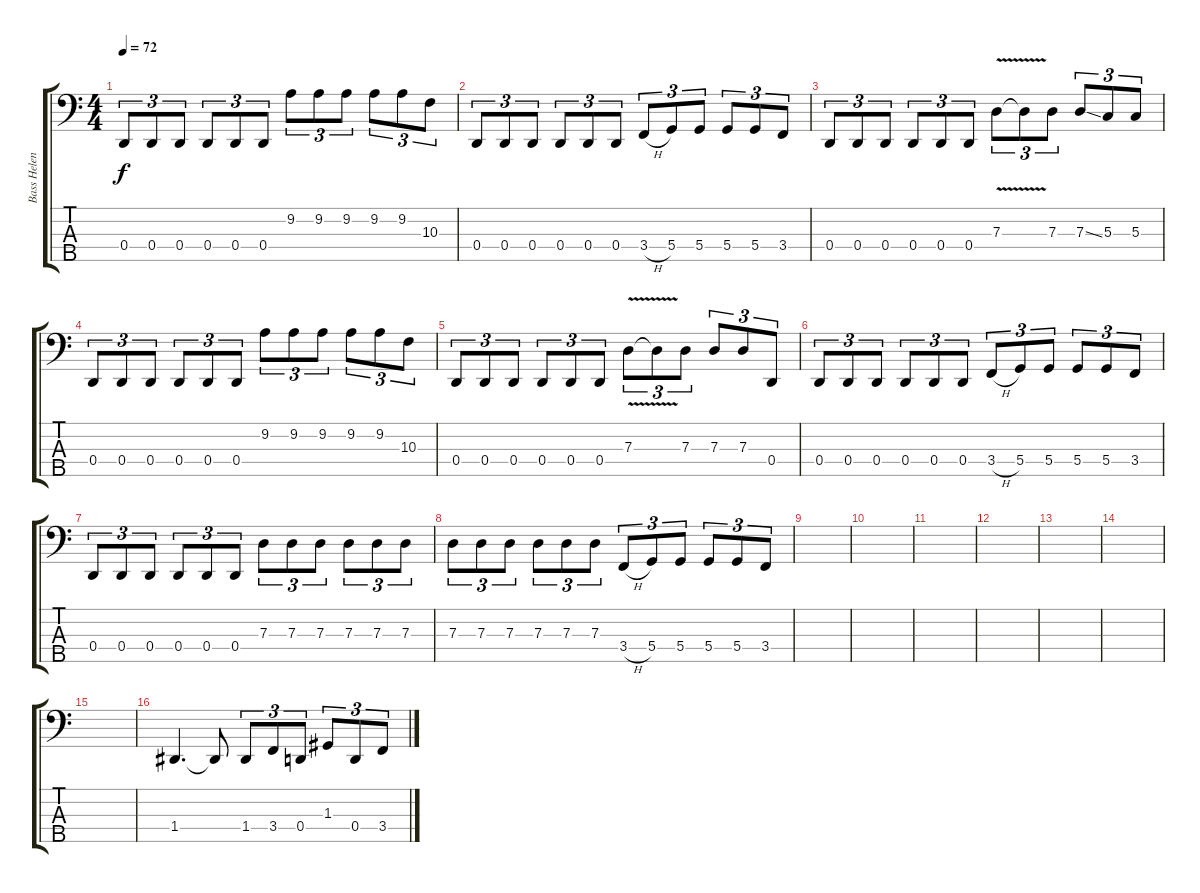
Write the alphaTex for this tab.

\track ("Bass Helen" "Bass Helen") {instrument electricbasspick}
\staff {score tabs}
\tuning (F2 C2 G1 D1 A0) {hide}
\ts (4 4)
\tempo 72
\clef f4
\ks c
0.4.8{tu (3 2) dy f} 0.4.8{tu (3 2)} 0.4.8{tu (3 2)} 0.4.8{tu (3 2)} 0.4.8{tu (3 2)} 0.4.8{tu (3 2)} 9.2.8{tu (3 2)} 9.2.8{tu (3 2)} 9.2.8{tu (3 2)} 9.2.8{tu (3 2)} 9.2.8{tu (3 2)} 10.3.8{tu (3 2)} |
0.4.8{tu (3 2)} 0.4.8{tu (3 2)} 0.4.8{tu (3 2)} 0.4.8{tu (3 2)} 0.4.8{tu (3 2)} 0.4.8{tu (3 2)} 3.4{h}.8{tu (3 2)} 5.4.8{tu (3 2)} 5.4.8{tu (3 2)} 5.4.8{tu (3 2)} 5.4.8{tu (3 2)} 3.4.8{tu (3 2)} |
0.4.8{tu (3 2)} 0.4.8{tu (3 2)} 0.4.8{tu (3 2)} 0.4.8{tu (3 2)} 0.4.8{tu (3 2)} 0.4.8{tu (3 2)} 7.3{v}.8{tu (3 2)} 7.3{t}.8{tu (3 2)} 7.3.8{tu (3 2)} 7.3{ss}.8{tu (3 2)} 5.3.8{tu (3 2)} 5.3.8{tu (3 2)} |
0.4.8{tu (3 2)} 0.4.8{tu (3 2)} 0.4.8{tu (3 2)} 0.4.8{tu (3 2)} 0.4.8{tu (3 2)} 0.4.8{tu (3 2)} 9.2.8{tu (3 2)} 9.2.8{tu (3 2)} 9.2.8{tu (3 2)} 9.2.8{tu (3 2)} 9.2.8{tu (3 2)} 10.3.8{tu (3 2)} |
0.4.8{tu (3 2)} 0.4.8{tu (3 2)} 0.4.8{tu (3 2)} 0.4.8{tu (3 2)} 0.4.8{tu (3 2)} 0.4.8{tu (3 2)} 7.3{v}.8{tu (3 2)} 7.3{t}.8{tu (3 2)} 7.3.8{tu (3 2)} 7.3.8{tu (3 2)} 7.3.8{tu (3 2)} 0.4.8{tu (3 2)} |
0.4.8{tu (3 2)} 0.4.8{tu (3 2)} 0.4.8{tu (3 2)} 0.4.8{tu (3 2)} 0.4.8{tu (3 2)} 0.4.8{tu (3 2)} 3.4{h}.8{tu (3 2)} 5.4.8{tu (3 2)} 5.4.8{tu (3 2)} 5.4.8{tu (3 2)} 5.4.8{tu (3 2)} 3.4.8{tu (3 2)} |
0.4.8{tu (3 2)} 0.4.8{tu (3 2)} 0.4.8{tu (3 2)} 0.4.8{tu (3 2)} 0.4.8{tu (3 2)} 0.4.8{tu (3 2)} 7.3.8{tu (3 2)} 7.3.8{tu (3 2)} 7.3.8{tu (3 2)} 7.3.8{tu (3 2)} 7.3.8{tu (3 2)} 7.3.8{tu (3 2)} |
7.3.8{tu (3 2)} 7.3.8{tu (3 2)} 7.3.8{tu (3 2)} 7.3.8{tu (3 2)} 7.3.8{tu (3 2)} 7.3.8{tu (3 2)} 3.4{h}.8{tu (3 2)} 5.4.8{tu (3 2)} 5.4.8{tu (3 2)} 5.4.8{tu (3 2)} 5.4.8{tu (3 2)} 3.4.8{tu (3 2)} |
|
|
|
|
|
|
|
1.4.4{d} 1.4{t}.8 1.4.8{tu (3 2)} 3.4.8{tu (3 2)} 0.4.8{tu (3 2)} 1.3.8{tu (3 2)} 0.4.8{tu (3 2)} 3.4.8{tu (3 2)}
